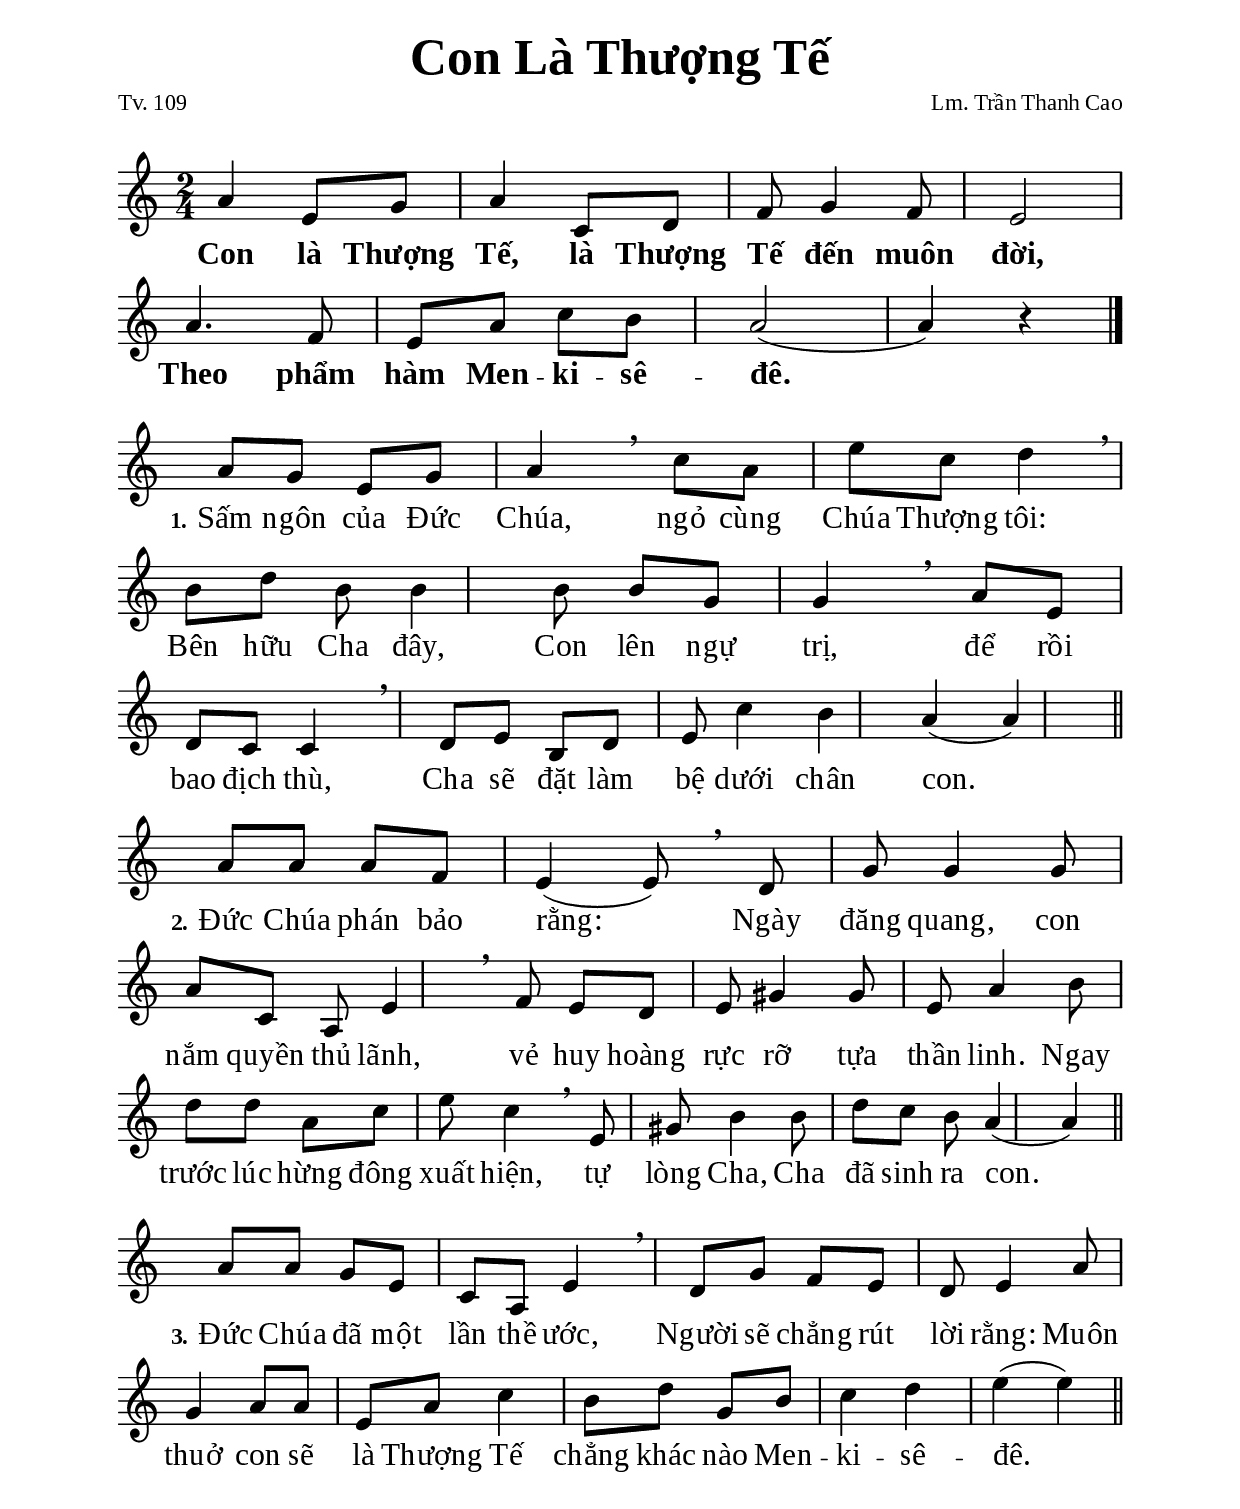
% Cài đặt chung
\version "2.20.0"
\include "english.ly"

\header {
  title = \markup { \fontsize #3 "Con Là Thượng Tế" }
  poet = "Tv. 109"
  composer = "Lm. Trần Thanh Cao"
  arranger = " "
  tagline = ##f
}


\paper {
  #(set-paper-size "a4")
  top-margin = 10\mm
  bottom-margin = 10\mm
  left-margin = 20\mm
  right-margin = 20\mm
  indent = #0
  #(define fonts
    (make-pango-font-tree
      "Liberation Serif"
      "Liberation Serif"
      "Liberation Serif"
      (/ 20 20)))
  page-count = #1
}

% Nhạc điệp khúc
nhacDiepKhuc= \relative c'' {

  a4 e8 g |
  a4 c,8 d |
  f g4 f8 |
  e2 |
  a4. f8 |
  e a c b |
  a2 ( |
  a4) r \bar "|."
}

% Nhạc phiên khúc
nhacPhienKhucMot = \relative c'' {

  a8 g e g a4 \breathe
  c8 a e' c d4 \breathe
  b8 d b b4 b8 b g g4 \breathe
  a8 e d c c4 \breathe
  d8 e b d e c'4 b a (a) \bar "||"
}

nhacPhienKhucHai = \relative c'' {

  a8 a a f e4 (e8) \breathe
  d g g4 g8 a c, a e'4 \breathe
  f8 e d e gs4 gs8 e a4
  b8 d d a c e c4 \breathe
  e,8 gs b4 b8 d c b a4 (a) \bar "||"
}

nhacPhienKhucBa = \relative c'' {
 
  a8 a g e c a e'4 \breathe
  d8 g f e d e4
  a8 g4 a8 a e a c4
  b8 d g, b c4 d e (e) \bar "||"
}

% Lời điệp khúc
loiDiepKhuc = \lyricmode {
   Con là Thượng Tế, là Thượng Tế đến muôn đời,
  Theo phẩm hàm Men -- ki -- sê -- đê.
}

% Lời phiên khúc
loiPhienKhucMot = \lyricmode {
  \set stanza = #"1."
  Sấm ngôn của Đức Chúa, ngỏ cùng Chúa Thượng tôi:
  Bên hữu Cha đây, Con lên ngự trị,
  để rồi bao địch thù, Cha sẽ đặt làm bệ dưới chân con.
}

loiPhienKhucHai = \lyricmode {
  \set stanza = #"2."
  Đức Chúa phán bảo rằng:
  Ngày đăng quang, con nắm quyền thủ lãnh,
  vẻ huy hoàng rực rỡ tựa thần linh.
  Ngay trước lúc hừng đông xuất hiện,
  tự lòng Cha, Cha đã sinh ra con.
}

loiPhienKhucBa = \lyricmode {
  \set stanza = #"3."
  Đức Chúa đã một lần thề ước,
  Người sẽ chẳng rút lời rằng:
  Muôn thuở con sẽ là Thượng Tế
  chẳng khác nào Men -- ki -- sê -- đê.
}


% Dàn trang
\score {
  \new ChoirStaff <<
    \new Staff = diepKhuc \with {
        \consists "Merge_rests_engraver"
        \magnifyStaff #(magstep +1)
      }
      <<
      \new Voice = beSop {
        \key c \major \time 2/4 \stemNeutral \nhacDiepKhuc
      }
    >>
    \new Lyrics \lyricsto beSop \loiDiepKhuc
  >>
  \layout {
    \override Lyrics.LyricText.font-series = #'bold
    \override Lyrics.LyricText.font-size = #+3
    \override Lyrics.LyricSpace.minimum-distance = #2.0
    \override Score.BarNumber.break-visibility = ##(#f #f #f)
    \override Score.SpacingSpanner.uniform-stretching = ##t
  }
}

\score {
  \new ChoirStaff <<
    \new Staff = phienKhuc \with {
        \magnifyStaff #(magstep +1)
      }
      <<
      \new Voice = beSop {
        \key c \major \time 2/4 \nhacPhienKhucMot
      }
    >>
    \new Lyrics \lyricsto beSop \loiPhienKhucMot
  >>
  \layout {
    \override Staff.TimeSignature.transparent = ##t
    \override Lyrics.LyricText.font-size = #+3
    \override Lyrics.LyricSpace.minimum-distance = #0.5
    \override Score.BarNumber.break-visibility = ##(#f #f #f)
    \override Score.SpacingSpanner.uniform-stretching = ##t
    \set Score.barAlways = ##t
    \set Score.defaultBarType = ""
  } 
}

\score {
  \new ChoirStaff <<
    \new Staff = phienKhuc \with {
        \magnifyStaff #(magstep +1)
      }
      <<
      \new Voice = beSop {
        \key c \major \time 2/4 \nhacPhienKhucHai
      }
    >>
    \new Lyrics \lyricsto beSop \loiPhienKhucHai
  >>
  \layout {
    \override Staff.TimeSignature.transparent = ##t
    \override Lyrics.LyricText.font-size = #+3
    \override Lyrics.LyricSpace.minimum-distance = #0.5
    \override Score.BarNumber.break-visibility = ##(#f #f #f)
    \override Score.SpacingSpanner.uniform-stretching = ##t
    \set Score.barAlways = ##t
    \set Score.defaultBarType = ""
  } 
}

\score {
  \new ChoirStaff <<
    \new Staff = phienKhuc \with {
        \magnifyStaff #(magstep +1)
      }
      <<
      \new Voice = beSop {
        \key c \major \time 2/4 \nhacPhienKhucBa
      }
    >>
    \new Lyrics \lyricsto beSop \loiPhienKhucBa
  >>
  \layout {
    \override Staff.TimeSignature.transparent = ##t
    \override Lyrics.LyricText.font-size = #+3
    \override Lyrics.LyricSpace.minimum-distance = #0.5
    \override Score.BarNumber.break-visibility = ##(#f #f #f)
    \override Score.SpacingSpanner.uniform-stretching = ##t
    \set Score.barAlways = ##t
    \set Score.defaultBarType = ""
  } 
}
